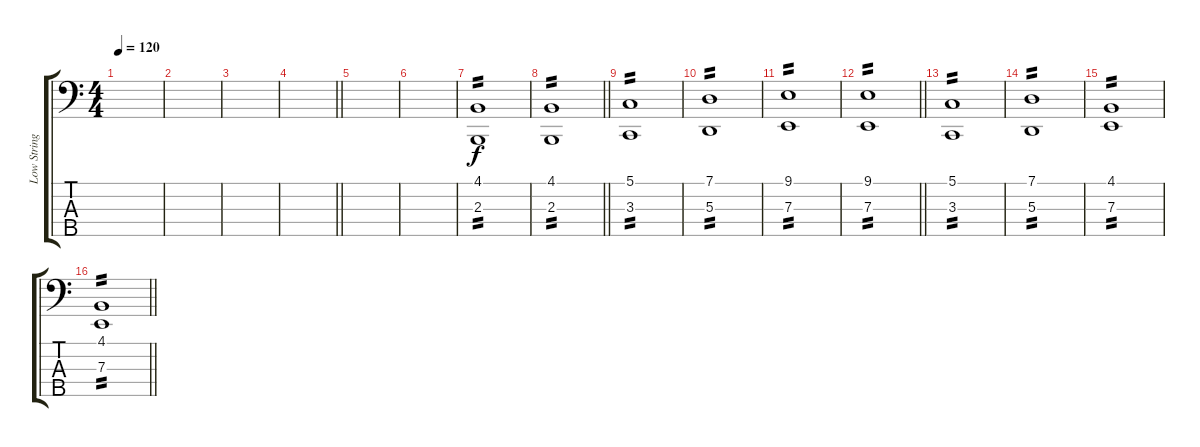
\track ("Low Strings Standard" "Low String") {instrument stringensemble1}
\staff {score tabs}
\tuning (G2 D2 A1 E1 B0) {hide}
\ts (4 4)
\tempo 120
\clef f4
\ks c
|
|
|
\barLineRight lightlight
|
|
|
(4.1 2.3).1{tp 2 volume 16} |
\barLineRight lightlight
(4.1 2.3).1{tp 2} |
(5.1 3.3).1{tp 2} |
(7.1 5.3).1{tp 2} |
(9.1 7.3).1{tp 2} |
\barLineRight lightlight
(9.1 7.3).1{tp 2} |
(5.1 3.3).1{tp 2} |
(7.1 5.3).1{tp 2} |
(4.1 7.3).1{tp 2} |
\barLineRight lightlight
(4.1 7.3).1{tp 2}
